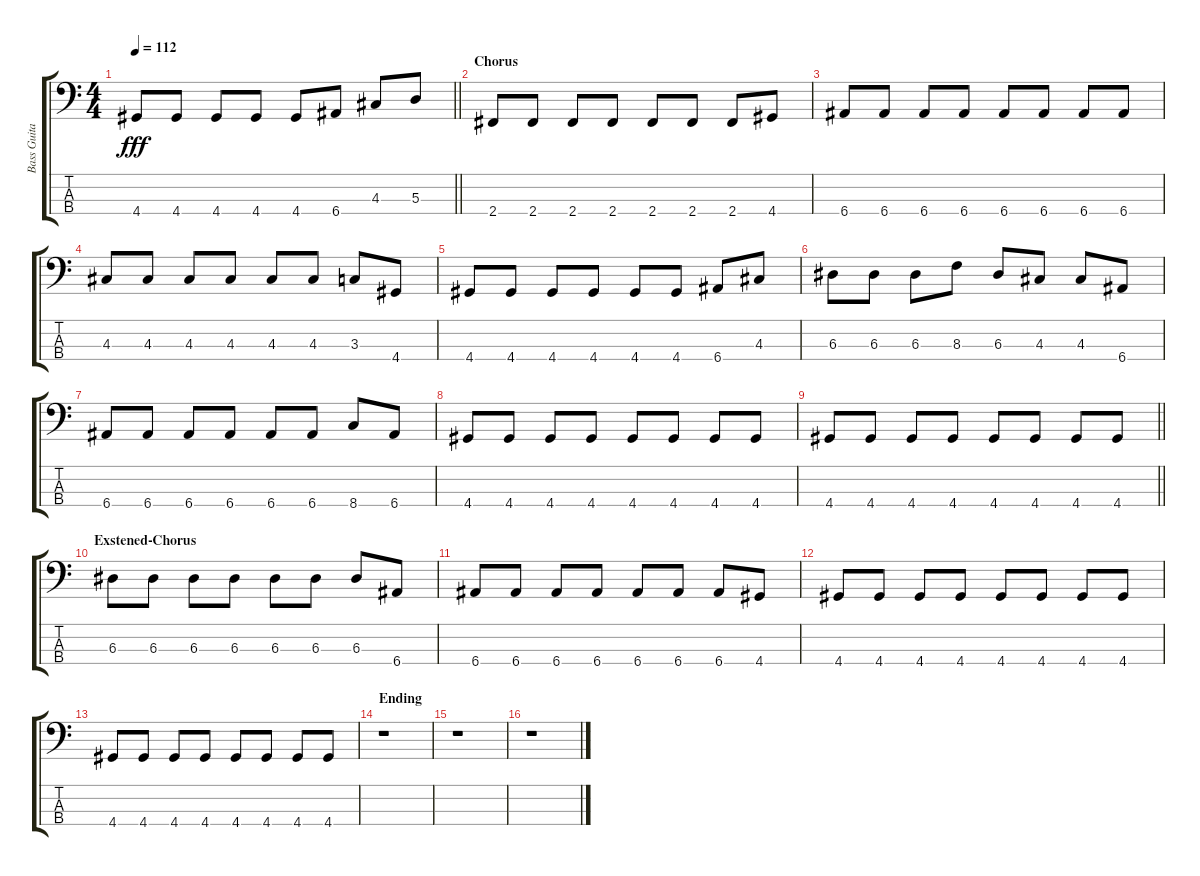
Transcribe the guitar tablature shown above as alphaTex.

\track ("Bass Guitar" "Bass Guita") {instrument electricbassfinger}
\staff {score tabs}
\tuning (G2 D2 A1 E1) {hide}
\ts (4 4)
\tempo 112
\clef f4
\barLineRight lightlight
\ks c
4.4.8{dy fff} 4.4.8 4.4.8 4.4.8 4.4.8 6.4.8 4.3.8 5.3.8 |
\section ("" "Chorus")
2.4.8 2.4.8 2.4.8 2.4.8 2.4.8 2.4.8 2.4.8 4.4.8 |
6.4.8 6.4.8 6.4.8 6.4.8 6.4.8 6.4.8 6.4.8 6.4.8 |
4.3.8 4.3.8 4.3.8 4.3.8 4.3.8 4.3.8 3.3.8 4.4.8 |
4.4.8 4.4.8 4.4.8 4.4.8 4.4.8 4.4.8 6.4.8 4.3.8 |
6.3.8 6.3.8 6.3.8 8.3.8 6.3.8 4.3.8 4.3.8 6.4.8 |
6.4.8 6.4.8 6.4.8 6.4.8 6.4.8 6.4.8 8.4.8 6.4.8 |
4.4.8 4.4.8 4.4.8 4.4.8 4.4.8 4.4.8 4.4.8 4.4.8 |
\barLineRight lightlight
4.4.8 4.4.8 4.4.8 4.4.8 4.4.8 4.4.8 4.4.8 4.4.8 |
\section ("" "Exstened-Chorus")
6.3.8 6.3.8 6.3.8 6.3.8 6.3.8 6.3.8 6.3.8 6.4.8 |
6.4.8 6.4.8 6.4.8 6.4.8 6.4.8 6.4.8 6.4.8 4.4.8 |
4.4.8 4.4.8 4.4.8 4.4.8 4.4.8 4.4.8 4.4.8 4.4.8 |
4.4.8 4.4.8 4.4.8 4.4.8 4.4.8 4.4.8 4.4.8 4.4.8 |
\section ("" "Ending")
r.1 |
r.1 |
r.1
